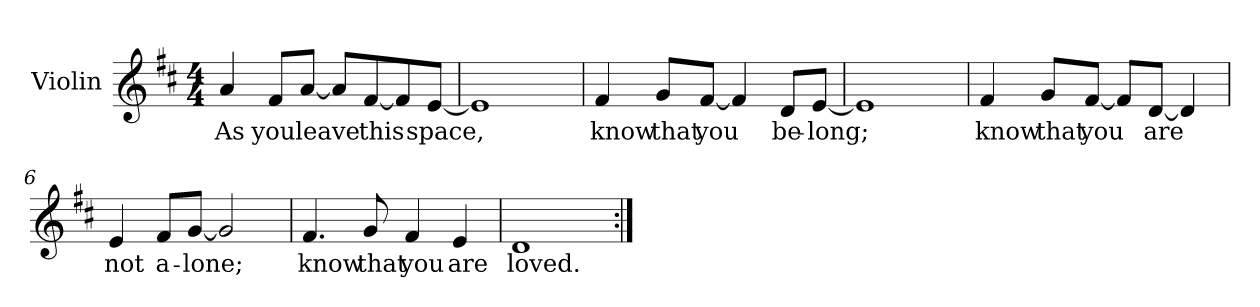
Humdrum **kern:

**kern	**text
*part1	*part1
*staff1	*staff1
*I"Violin	*
*I'Vln.	*
*clefG2	*
*k[f#c#]	*
*M4/4	*
*MM115	*
=1	=1
!	!LO:LY:b
4a/	As
!	!LO:LY:b
8f#/L	you
!	!LO:LY:b
[8a/J	leave
8a/L]	.
!	!LO:LY:b
[8f#/	this
8f#/]	.
!	!LO:LY:b
[8e/J	space,
=2	=2
1e]	.
=3	=3
!	!LO:LY:b
4f#/	know
!	!LO:LY:b
8g/L	that
!	!LO:LY:b
[8f#/J	you
4f#/]	.
!	!LO:LY:b
8d/L	be-
!	!LO:LY:b
[8e/J	-long;
=4	=4
1e]	.
!!LO:LB:g=z
=5	=5
!	!LO:LY:b
4f#/	know
!	!LO:LY:b
8g/L	that
!	!LO:LY:b
[8f#/J	you
8f#/L]	.
!	!LO:LY:b
[8d/J	are
4d/]	.
=6	=6
!	!LO:LY:b
4e/	not
!	!LO:LY:b
8f#/L	a-
!	!LO:LY:b
[8g/J	-lone;
2g/]	.
=7	=7
!	!LO:LY:b
4.f#/	know
!	!LO:LY:b
8g/	that
!	!LO:LY:b
4f#/	you
!	!LO:LY:b
4e/	are
=8	=8
!	!LO:LY:b
1d	loved.
=:|!	=:|!
*-	*-
